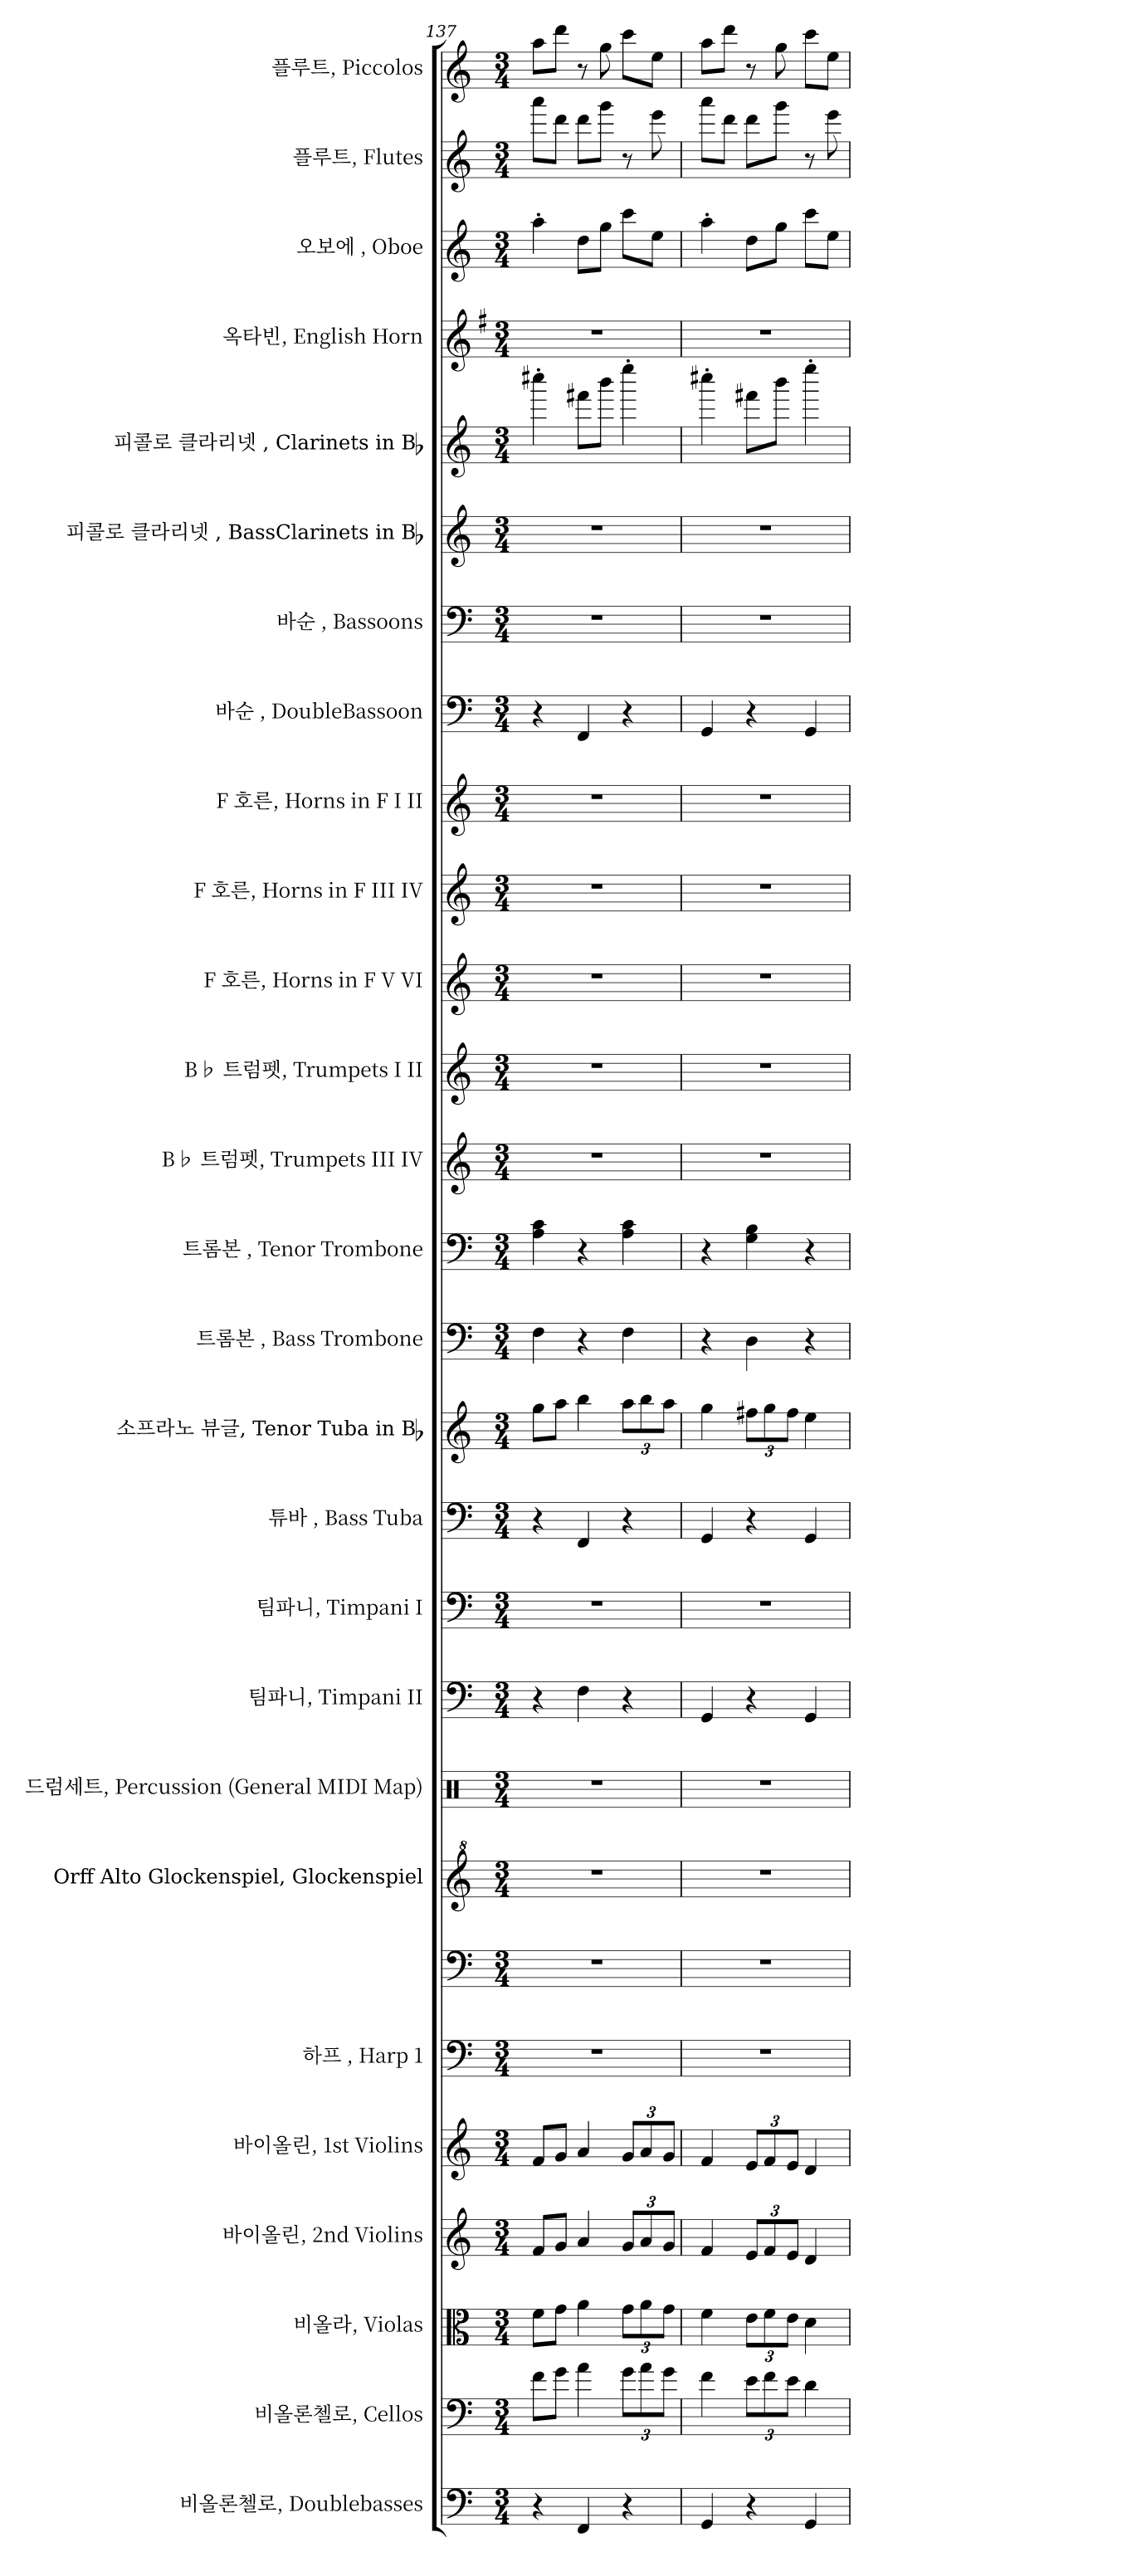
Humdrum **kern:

**kern	**kern	**kern	**kern	**kern	**kern	**kern	**kern	**kern	**kern	**kern	**kern	**kern	**kern	**kern	**kern	**kern	**kern	**kern	**kern	**kern	**kern	**kern	**kern	**kern	**kern	**kern	**kern
*part27	*part26	*part25	*part24	*part23	*part22	*part22	*part21	*part20	*part19	*part18	*part17	*part16	*part15	*part14	*part13	*part12	*part11	*part10	*part9	*part8	*part7	*part6	*part5	*part4	*part3	*part2	*part1
*staff28	*staff27	*staff26	*staff25	*staff24	*staff23	*staff22	*staff21	*staff20	*staff19	*staff18	*staff17	*staff16	*staff15	*staff14	*staff13	*staff12	*staff11	*staff10	*staff9	*staff8	*staff7	*staff6	*staff5	*staff4	*staff3	*staff2	*staff1
*I"비올론첼로, Doublebasses	*I"비올론첼로, Cellos	*I"비올라, Violas	*I"바이올린, 2nd Violins	*I"바이올린, 1st Violins	*I"하프 , Harp 1	*	*I"Orff Alto Glockenspiel, Glockenspiel	*I"드럼세트, Percussion (General MIDI Map)	*I"팀파니, Timpani II	*I"팀파니, Timpani I	*I"튜바 , Bass Tuba	*I"소프라노 뷰글, Tenor Tuba in Bb	*I"트롬본 , Bass Trombone	*I"트롬본 , Tenor Trombone	*I"B♭ 트럼펫, Trumpets III IV	*I"B♭ 트럼펫, Trumpets I II	*I"F 호른, Horns in F  V  VI	*I"F 호른, Horns in F III IV	*I"F 호른, Horns in F  I  II	*I"바순 , DoubleBassoon	*I"바순 , Bassoons	*I"피콜로 클라리넷 , BassClarinets in Bb	*I"피콜로 클라리넷 , Clarinets in Bb	*I"옥타빈, English Horn	*I"오보에 , Oboe	*I"플루트, Flutes	*I"플루트, Piccolos
*	*	*I'Vlas.	*I'Vlns.	*I'Vlns.	*I'Hrp.	*	*I'O. A. Glk.	*	*I'Timp.	*I'Timp.	*I'Tba.	*	*I'Tbn.	*I'Tbn.	*I'B♭ Tpt.	*I'B♭ Tpt.	*I'F Hn.	*I'F Hn.	*I'F Hn.	*	*I'Bsn.	*	*	*	*I'Ob.	*I'Fl.	*
*clefF4	*clefF4	*clefC3	*clefG2	*clefG2	*clefF4	*clefF4	*clefG^2	*clefX	*clefF4	*clefF4	*clefF4	*clefG2	*clefF4	*clefF4	*clefG2	*clefG2	*clefG2	*clefG2	*clefG2	*clefF4	*clefF4	*clefG2	*clefG2	*clefG2	*clefG2	*clefG2	*clefG2
*	*	*	*	*	*	*	*	*	*	*	*	*	*	*	*ITrd1c2	*ITrd1c2	*ITrd4c7	*ITrd4c7	*ITrd4c7	*	*	*ITrd-5c-8	*ITrd-5c-8	*ITrd4c7	*	*	*
*k[]	*k[]	*k[]	*k[]	*k[]	*k[]	*k[]	*k[]	*k[]	*k[]	*k[]	*k[]	*k[]	*k[]	*k[]	*k[b-e-]	*k[b-e-]	*k[b-]	*k[b-]	*k[b-]	*k[]	*k[]	*k[b-e-a-d-]	*k[b-e-a-d-]	*k[]	*k[]	*k[]	*k[]
*M3/4	*M3/4	*M3/4	*M3/4	*M3/4	*M3/4	*M3/4	*M3/4	*M3/4	*M3/4	*M3/4	*M3/4	*M3/4	*M3/4	*M3/4	*M3/4	*M3/4	*M3/4	*M3/4	*M3/4	*M3/4	*M3/4	*M3/4	*M3/4	*M3/4	*M3/4	*M3/4	*M3/4
=137	=137	=137	=137	=137	=137	=137	=137	=137	=137	=137	=137	=137	=137	=137	=137	=137	=137	=137	=137	=137	=137	=137	=137	=137	=137	=137	=137
4r	8f\L	8f\L	8f/L	8f/L	2.r	2.r	2.r	2.r	4r	2.r	4r	8gg\L	4F\	4A\ 4c\	2.r	2.r	2.r	2.r	2.r	4r	2.r	2.r	4aaaan'\	2.r	4aa'\	8aaa\L	8aa\L
.	8g\J	8g\J	8g/J	8g/J	.	.	.	.	.	.	.	8aa\J	.	.	.	.	.	.	.	.	.	.	.	.	.	8ddd\J	8ddd\J
4FF/	4a\	4a\	4a/	4a/	.	.	.	.	4F\	.	4FF/	4bb\	4r	4r	.	.	.	.	.	4FF/	.	.	8ddddn\L	.	8dd\L	8ddd\L	8r
.	.	.	.	.	.	.	.	.	.	.	.	.	.	.	.	.	.	.	.	.	.	.	8gggg\J	.	8gg\J	8ggg\J	8gg\
*	*Xbrackettup	*Xbrackettup	*Xbrackettup	*Xbrackettup	*	*	*	*	*	*	*	*Xbrackettup	*	*	*	*	*	*	*	*	*	*	*	*	*	*	*
4r	12g\L	12g\L	12g/L	12g/L	.	.	.	.	4r	.	4r	12aa\L	4F\	4A\ 4c\	.	.	.	.	.	4r	.	.	4ccccc'\	.	8ccc\L	8r	8ccc\L
.	12a\	12a\	12a/	12a/	.	.	.	.	.	.	.	12bb\	.	.	.	.	.	.	.	.	.	.	.	.	.	.	.
.	.	.	.	.	.	.	.	.	.	.	.	.	.	.	.	.	.	.	.	.	.	.	.	.	8ee\J	8eee\	8ee\J
.	12g\J	12g\J	12g/J	12g/J	.	.	.	.	.	.	.	12aa\J	.	.	.	.	.	.	.	.	.	.	.	.	.	.	.
!!LO:PB:g=z
=138	=138	=138	=138	=138	=138	=138	=138	=138	=138	=138	=138	=138	=138	=138	=138	=138	=138	=138	=138	=138	=138	=138	=138	=138	=138	=138	=138
4GG/	4f\	4f\	4f/	4f/	2.r	2.r	2.r	2.r	4GG/	2.r	4GG/	4gg\	4r	4r	2.r	2.r	2.r	2.r	2.r	4GG/	2.r	2.r	4aaaan'\	2.r	4aa'\	8aaa\L	8aa\L
.	.	.	.	.	.	.	.	.	.	.	.	.	.	.	.	.	.	.	.	.	.	.	.	.	.	8ddd\J	8ddd\J
4r	12e\L	12e\L	12e/L	12e/L	.	.	.	.	4r	.	4r	12ff#X\L	4D\	4G\ 4B\	.	.	.	.	.	4r	.	.	8ddddn\L	.	8dd\L	8ddd\L	8r
.	12f\	12f\	12f/	12f/	.	.	.	.	.	.	.	12gg\	.	.	.	.	.	.	.	.	.	.	.	.	.	.	.
.	.	.	.	.	.	.	.	.	.	.	.	.	.	.	.	.	.	.	.	.	.	.	8gggg\J	.	8gg\J	8ggg\J	8gg\
.	12e\J	12e\J	12e/J	12e/J	.	.	.	.	.	.	.	12ff#\J	.	.	.	.	.	.	.	.	.	.	.	.	.	.	.
4GG/	4d\	4d\	4d/	4d/	.	.	.	.	4GG/	.	4GG/	4ee\	4r	4r	.	.	.	.	.	4GG/	.	.	4ccccc'\	.	8ccc\L	8r	8ccc\L
.	.	.	.	.	.	.	.	.	.	.	.	.	.	.	.	.	.	.	.	.	.	.	.	.	8ee\J	8eee\	8ee\J
=	=	=	=	=	=	=	=	=	=	=	=	=	=	=	=	=	=	=	=	=	=	=	=	=	=	=	=
*-	*-	*-	*-	*-	*-	*-	*-	*-	*-	*-	*-	*-	*-	*-	*-	*-	*-	*-	*-	*-	*-	*-	*-	*-	*-	*-	*-
